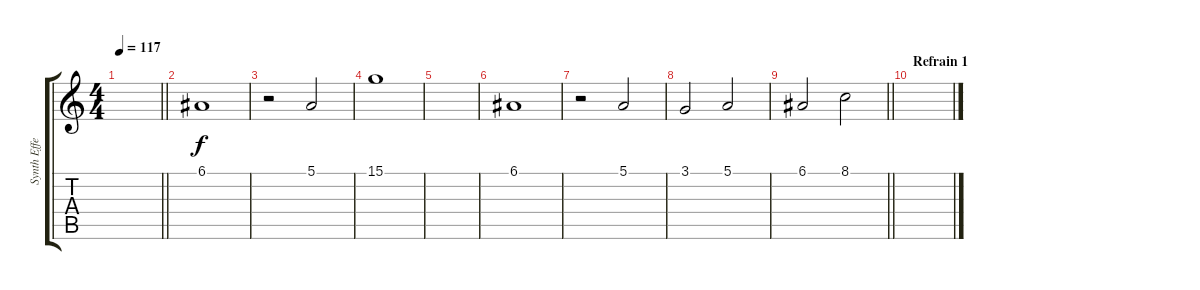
\track ("Synth Effects" "Synth Effe") {instrument choiraahs}
\staff {score tabs}
\tuning (E4 B3 G3 D3 A2 E2) {hide}
\ts (4 4)
\tempo 117
\clef g2
\barLineRight lightlight
\ks c
|
6.1.1 |
r.2 5.1.2 |
15.1.1 |
|
6.1.1 |
r.2 5.1.2 |
3.1.2 5.1.2 |
\barLineRight lightlight
6.1.2 8.1.2 |
\section ("" "Refrain 1")
